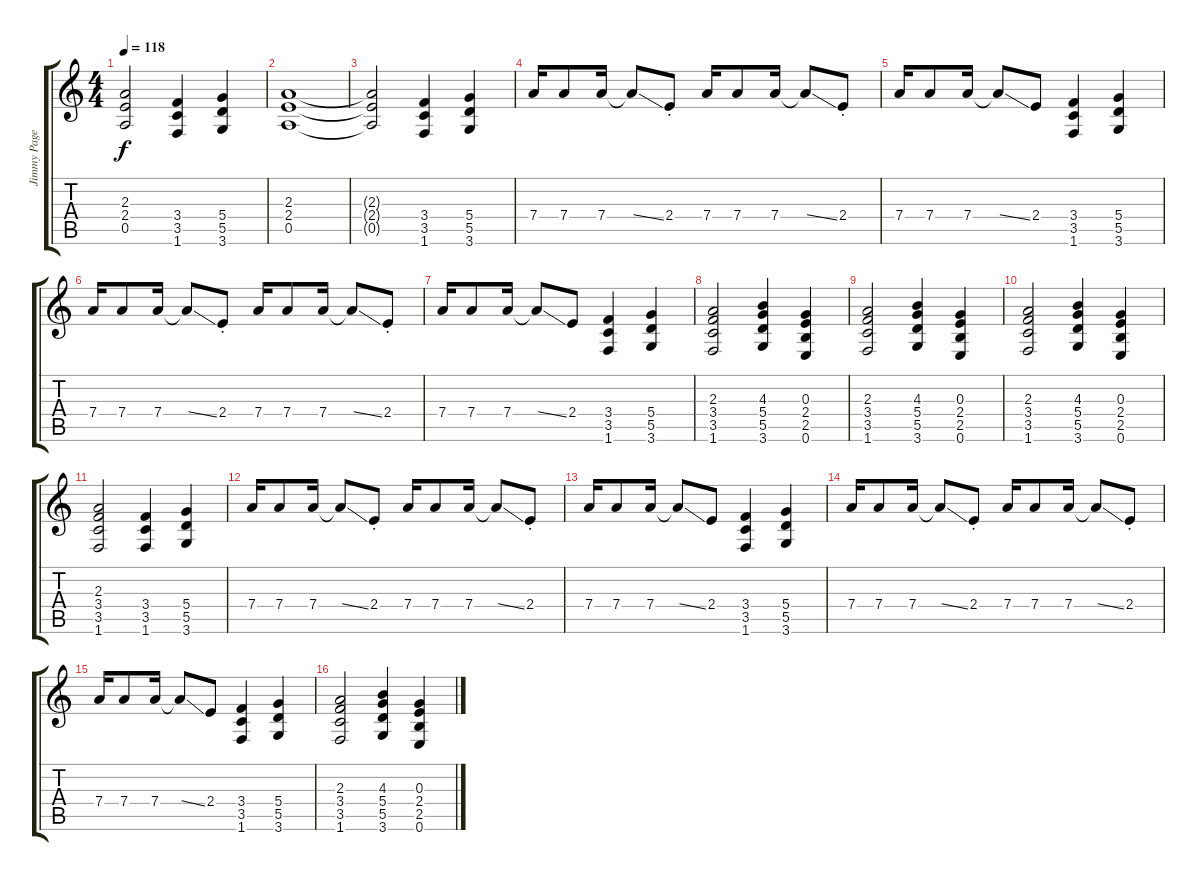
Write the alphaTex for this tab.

\track ("Jimmy Page (Guitarra)" "Jimmy Page") {instrument overdrivenguitar}
\staff {score tabs}
\tuning (E4 B3 G3 D3 A2 E2) {hide}
\ts (4 4)
\tempo 118
\clef g2
\ks c
(2.3{t} 2.4{t} 0.5{t}).2{dy f} (3.4 3.5 1.6).4 (5.4 5.5 3.6).4 |
(2.3 2.4 0.5).1 |
(2.3{t} 2.4{t} 0.5{t}).2 (3.4 3.5 1.6).4 (5.4 5.5 3.6).4 |
7.4.16{volume 14} 7.4.8 7.4.16 7.4{ss t}.8 2.4{st}.8 7.4.16 7.4.8 7.4.16 7.4{ss t}.8 2.4{st}.8 |
7.4.16 7.4.8 7.4.16 7.4{ss t}.8 2.4.8 (3.4 3.5 1.6).4 (5.4 5.5 3.6).4 |
7.4.16 7.4.8 7.4.16 7.4{ss t}.8 2.4{st}.8 7.4.16 7.4.8 7.4.16 7.4{ss t}.8 2.4{st}.8 |
7.4.16 7.4.8 7.4.16 7.4{ss t}.8 2.4.8 (3.4 3.5 1.6).4 (5.4 5.5 3.6).4 |
(2.3 3.4 3.5 1.6).2{volume 10} (4.3 5.4 5.5 3.6).4 (0.3 2.4 2.5 0.6).4 |
(2.3 3.4 3.5 1.6).2 (4.3 5.4 5.5 3.6).4 (0.3 2.4 2.5 0.6).4 |
(2.3 3.4 3.5 1.6).2 (4.3 5.4 5.5 3.6).4 (0.3 2.4 2.5 0.6).4 |
(2.3 3.4 3.5 1.6).2 (3.4 3.5 1.6).4 (5.4 5.5 3.6).4 |
7.4.16{volume 14} 7.4.8 7.4.16 7.4{ss t}.8 2.4{st}.8 7.4.16 7.4.8 7.4.16 7.4{ss t}.8 2.4{st}.8 |
7.4.16 7.4.8 7.4.16 7.4{ss t}.8 2.4.8 (3.4 3.5 1.6).4 (5.4 5.5 3.6).4 |
7.4.16 7.4.8 7.4.16 7.4{ss t}.8 2.4{st}.8 7.4.16 7.4.8 7.4.16 7.4{ss t}.8 2.4{st}.8 |
7.4.16 7.4.8 7.4.16 7.4{ss t}.8 2.4.8 (3.4 3.5 1.6).4 (5.4 5.5 3.6).4 |
(2.3 3.4 3.5 1.6).2{volume 10} (4.3 5.4 5.5 3.6).4 (0.3 2.4 2.5 0.6).4
